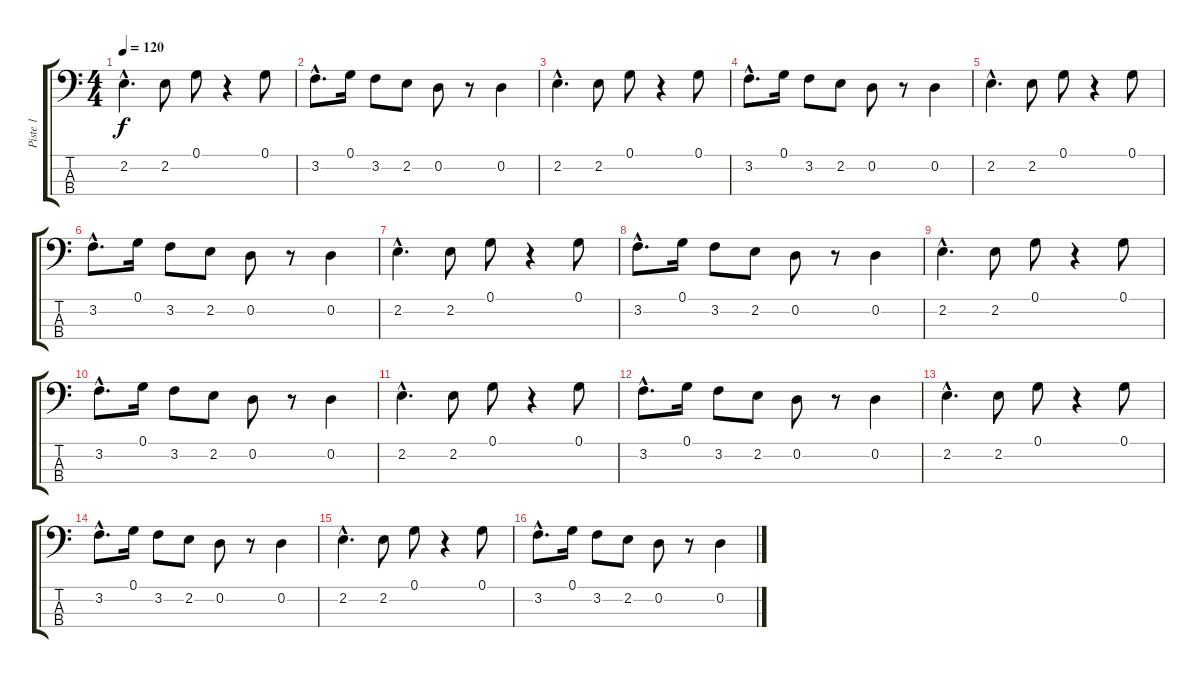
\track ("Piste 1" "Piste 1") {instrument electricbasspick}
\staff {score tabs}
\tuning (G2 D2 A1 E1) {hide}
\ts (4 4)
\tempo 120
\clef f4
\ks c
2.2{hac}.4{d dy f instrument electricbasspick} 2.2.8 0.1.8 r.4 0.1.8 |
3.2{hac}.8{d} 0.1.16 3.2.8 2.2.8 0.2.8 r.8 0.2.4 |
2.2{hac}.4{d} 2.2.8 0.1.8 r.4 0.1.8 |
3.2{hac}.8{d} 0.1.16 3.2.8 2.2.8 0.2.8 r.8 0.2.4 |
2.2{hac}.4{d} 2.2.8 0.1.8 r.4 0.1.8 |
3.2{hac}.8{d} 0.1.16 3.2.8 2.2.8 0.2.8 r.8 0.2.4 |
2.2{hac}.4{d} 2.2.8 0.1.8 r.4 0.1.8 |
3.2{hac}.8{d} 0.1.16 3.2.8 2.2.8 0.2.8 r.8 0.2.4 |
2.2{hac}.4{d} 2.2.8 0.1.8 r.4 0.1.8 |
3.2{hac}.8{d} 0.1.16 3.2.8 2.2.8 0.2.8 r.8 0.2.4 |
2.2{hac}.4{d} 2.2.8 0.1.8 r.4 0.1.8 |
3.2{hac}.8{d} 0.1.16 3.2.8 2.2.8 0.2.8 r.8 0.2.4 |
2.2{hac}.4{d} 2.2.8 0.1.8 r.4 0.1.8 |
3.2{hac}.8{d} 0.1.16 3.2.8 2.2.8 0.2.8 r.8 0.2.4 |
2.2{hac}.4{d} 2.2.8 0.1.8 r.4 0.1.8 |
3.2{hac}.8{d} 0.1.16 3.2.8 2.2.8 0.2.8 r.8 0.2.4
